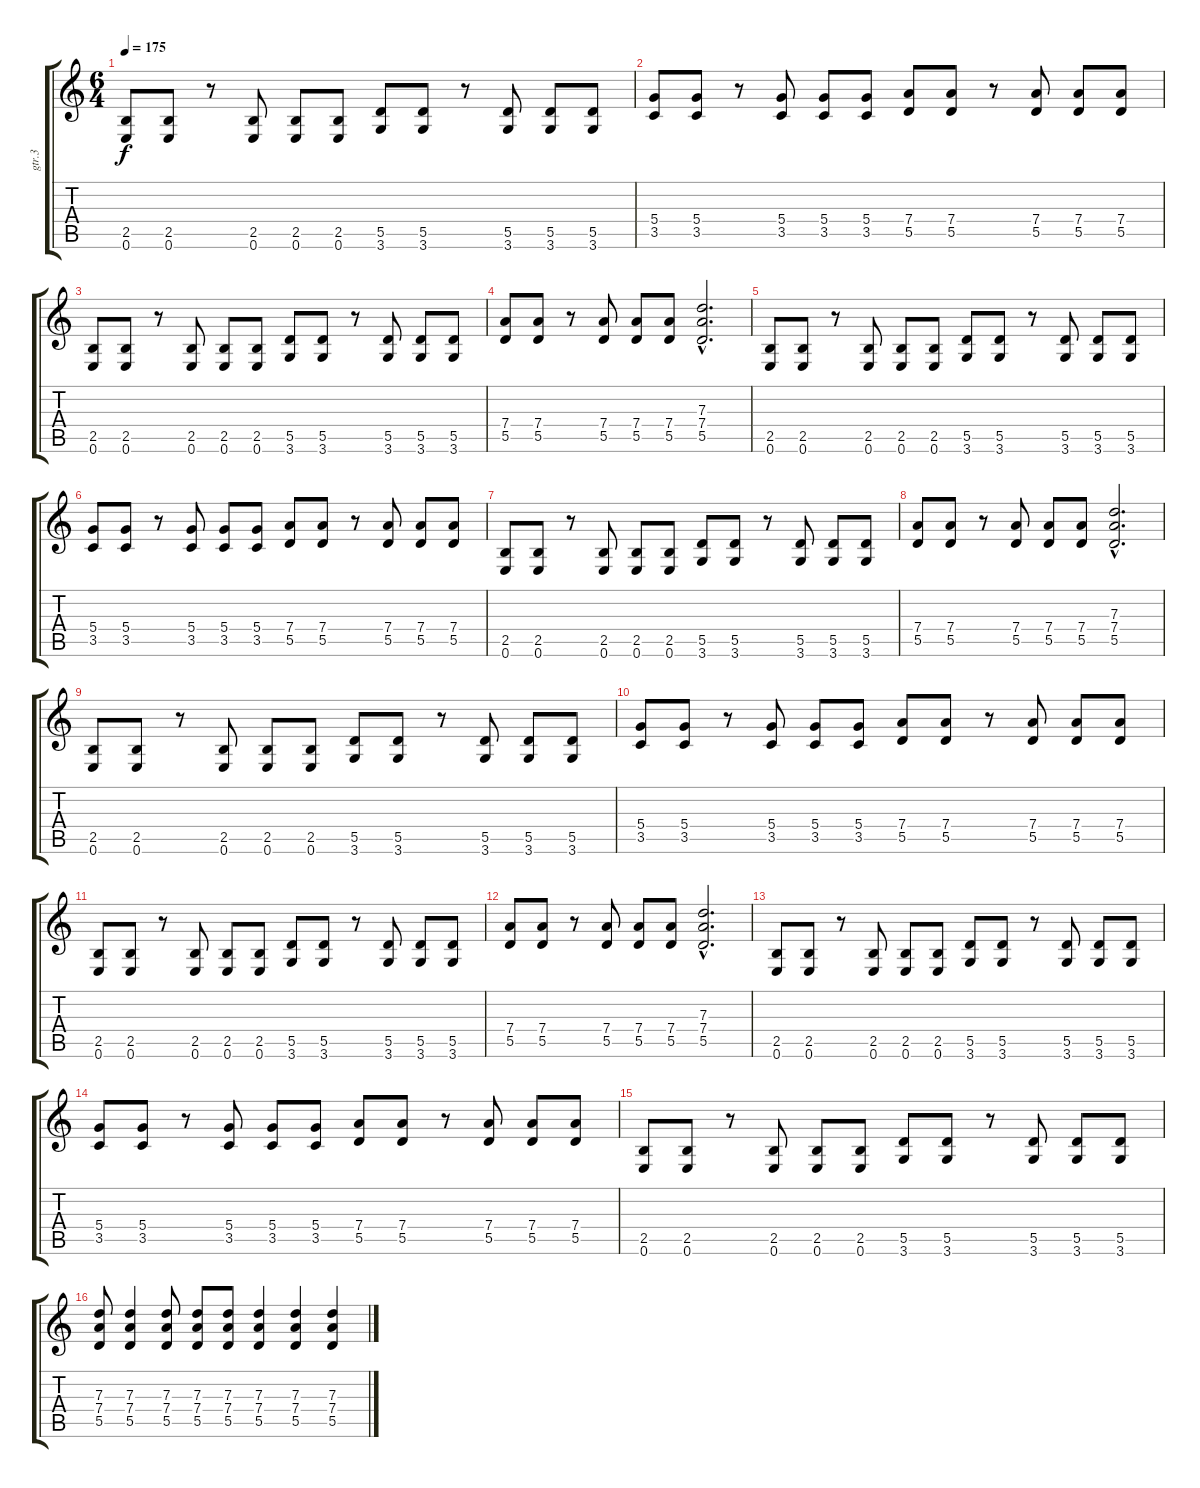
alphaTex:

\track ("gtr.3" "gtr.3") {instrument overdrivenguitar}
\staff {score tabs}
\tuning (E4 B3 G3 D3 A2 E2) {hide}
\ts (6 4)
\tempo 175
\clef g2
\ks c
(2.5 0.6).8{dy f} (2.5 0.6).8 r.8 (2.5 0.6).8 (2.5 0.6).8 (2.5 0.6).8 (5.5 3.6).8 (5.5 3.6).8 r.8 (5.5 3.6).8 (5.5 3.6).8 (5.5 3.6).8 |
(5.4 3.5).8 (5.4 3.5).8 r.8 (5.4 3.5).8 (5.4 3.5).8 (5.4 3.5).8 (7.4 5.5).8 (7.4 5.5).8 r.8 (7.4 5.5).8 (7.4 5.5).8 (7.4 5.5).8 |
(2.5 0.6).8 (2.5 0.6).8 r.8 (2.5 0.6).8 (2.5 0.6).8 (2.5 0.6).8 (5.5 3.6).8 (5.5 3.6).8 r.8 (5.5 3.6).8 (5.5 3.6).8 (5.5 3.6).8 |
(7.4 5.5).8 (7.4 5.5).8 r.8 (7.4 5.5).8 (7.4 5.5).8 (7.4 5.5).8 (7.3{hac} 7.4{hac} 5.5{hac}).2{d} |
(2.5 0.6).8 (2.5 0.6).8 r.8 (2.5 0.6).8 (2.5 0.6).8 (2.5 0.6).8 (5.5 3.6).8 (5.5 3.6).8 r.8 (5.5 3.6).8 (5.5 3.6).8 (5.5 3.6).8 |
(5.4 3.5).8 (5.4 3.5).8 r.8 (5.4 3.5).8 (5.4 3.5).8 (5.4 3.5).8 (7.4 5.5).8 (7.4 5.5).8 r.8 (7.4 5.5).8 (7.4 5.5).8 (7.4 5.5).8 |
(2.5 0.6).8 (2.5 0.6).8 r.8 (2.5 0.6).8 (2.5 0.6).8 (2.5 0.6).8 (5.5 3.6).8 (5.5 3.6).8 r.8 (5.5 3.6).8 (5.5 3.6).8 (5.5 3.6).8 |
(7.4 5.5).8 (7.4 5.5).8 r.8 (7.4 5.5).8 (7.4 5.5).8 (7.4 5.5).8 (7.3{hac} 7.4{hac} 5.5{hac}).2{d} |
(2.5 0.6).8 (2.5 0.6).8 r.8 (2.5 0.6).8 (2.5 0.6).8 (2.5 0.6).8 (5.5 3.6).8 (5.5 3.6).8 r.8 (5.5 3.6).8 (5.5 3.6).8 (5.5 3.6).8 |
(5.4 3.5).8 (5.4 3.5).8 r.8 (5.4 3.5).8 (5.4 3.5).8 (5.4 3.5).8 (7.4 5.5).8 (7.4 5.5).8 r.8 (7.4 5.5).8 (7.4 5.5).8 (7.4 5.5).8 |
(2.5 0.6).8 (2.5 0.6).8 r.8 (2.5 0.6).8 (2.5 0.6).8 (2.5 0.6).8 (5.5 3.6).8 (5.5 3.6).8 r.8 (5.5 3.6).8 (5.5 3.6).8 (5.5 3.6).8 |
(7.4 5.5).8 (7.4 5.5).8 r.8 (7.4 5.5).8 (7.4 5.5).8 (7.4 5.5).8 (7.3{hac} 7.4{hac} 5.5{hac}).2{d} |
(2.5 0.6).8 (2.5 0.6).8 r.8 (2.5 0.6).8 (2.5 0.6).8 (2.5 0.6).8 (5.5 3.6).8 (5.5 3.6).8 r.8 (5.5 3.6).8 (5.5 3.6).8 (5.5 3.6).8 |
(5.4 3.5).8 (5.4 3.5).8 r.8 (5.4 3.5).8 (5.4 3.5).8 (5.4 3.5).8 (7.4 5.5).8 (7.4 5.5).8 r.8 (7.4 5.5).8 (7.4 5.5).8 (7.4 5.5).8 |
(2.5 0.6).8 (2.5 0.6).8 r.8 (2.5 0.6).8 (2.5 0.6).8 (2.5 0.6).8 (5.5 3.6).8 (5.5 3.6).8 r.8 (5.5 3.6).8 (5.5 3.6).8 (5.5 3.6).8 |
(7.3 7.4 5.5).8 (7.3 7.4 5.5).4 (7.3 7.4 5.5).8 (7.3 7.4 5.5).8 (7.3 7.4 5.5).8 (7.3 7.4 5.5).4 (7.3 7.4 5.5).4 (7.3 7.4 5.5).4
